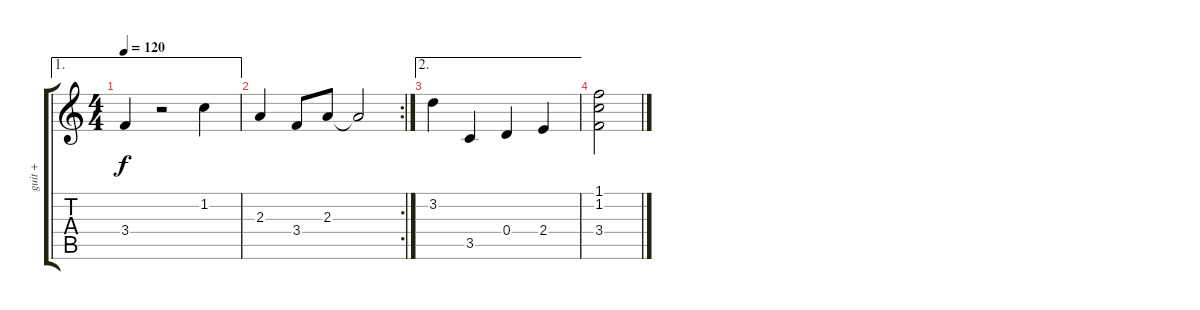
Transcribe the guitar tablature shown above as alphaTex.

\track ("guit +" "guit +") {instrument electricguitarmuted}
\staff {score tabs}
\tuning (E4 B3 G3 D3 A2 E2) {hide}
\ae 1
\ts (4 4)
\tempo 120
\clef g2
\ks c
3.4.4{dy f} r.2 1.2.4 |
\rc 2
2.3.4 3.4.8 2.3.8 2.3{t}.2 |
\ae 2
3.2.4 3.5.4 0.4.4 2.4.4 |
(1.1 1.2 3.4).2
